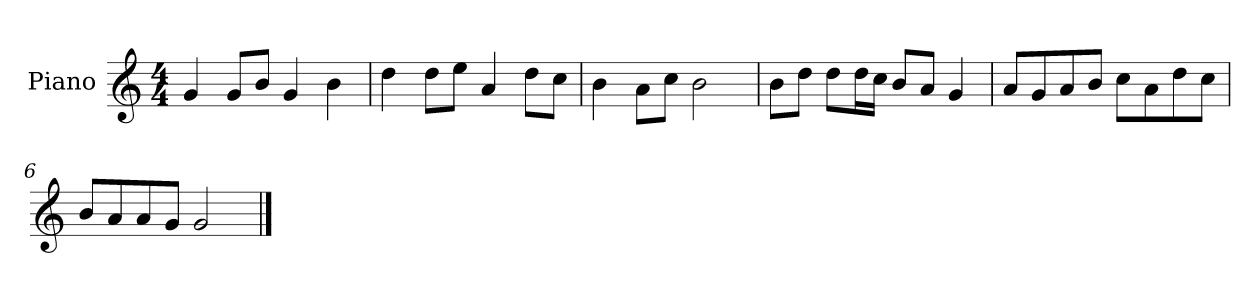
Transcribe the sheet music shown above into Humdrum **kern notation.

**kern
*part1
*staff1
*I"Piano
*I'P-no
*clefG2
*k[]
*M4/4
*MM90
=1
4g/
8g/L
8b/J
4g/
4b\
=2
4dd\
8dd\L
8ee\J
4a/
8dd\L
8cc\J
=3
4b\
8a\L
8cc\J
2b\
=4
8b\L
8dd\J
8dd\L
16dd\L
16cc\JJ
8b/L
8a/J
4g/
=5
8a/L
8g/
8a/
8b/J
8cc\L
8a\
8dd\
8cc\J
=6
8b/L
8a/
8a/
8g/J
2g/
==
*-
